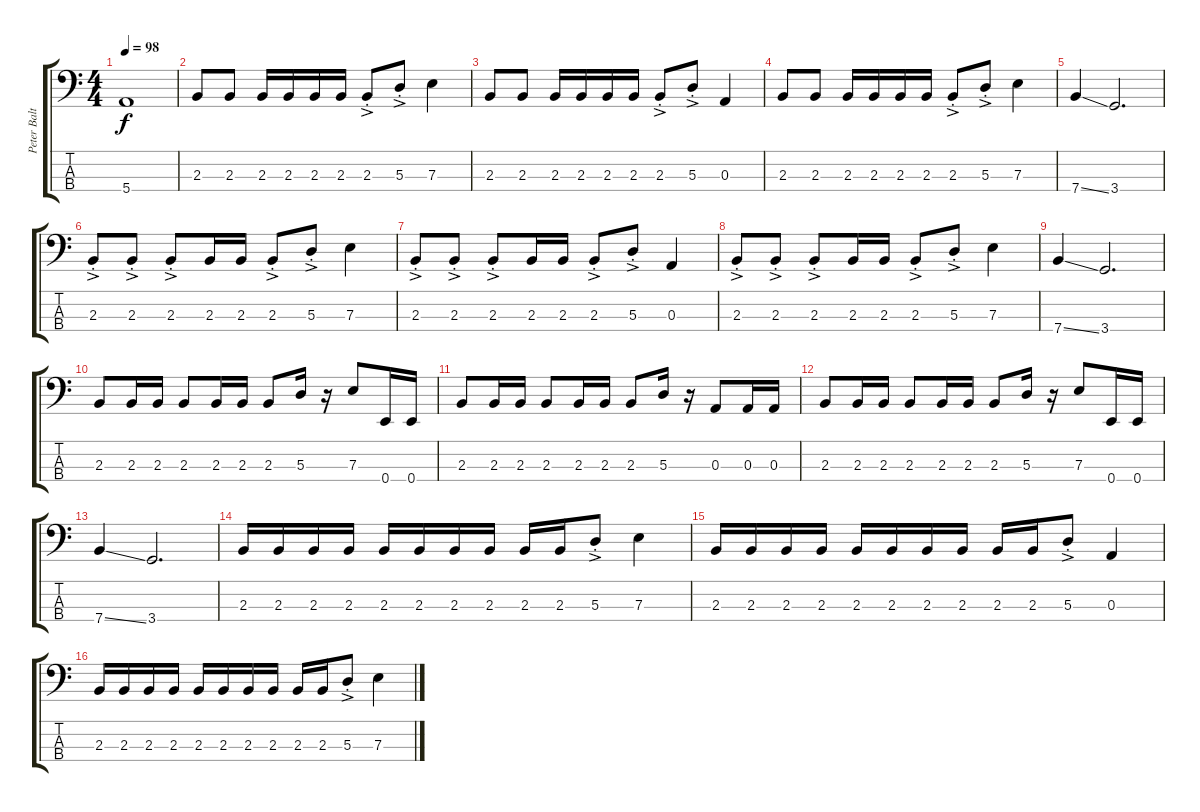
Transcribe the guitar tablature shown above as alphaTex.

\track ("Peter Baltes" "Peter Balt") {instrument electricbassfinger}
\staff {score tabs}
\tuning (G2 D2 A1 E1) {hide}
\ts (4 4)
\tempo 98
\clef f4
\ks c
5.4{t}.1{dy f} |
2.3.8 2.3.8 2.3.16 2.3.16 2.3.16 2.3.16 2.3{ac st}.8 5.3{ac st}.8 7.3.4 |
2.3.8 2.3.8 2.3.16 2.3.16 2.3.16 2.3.16 2.3{ac st}.8 5.3{ac st}.8 0.3.4 |
2.3.8 2.3.8 2.3.16 2.3.16 2.3.16 2.3.16 2.3{ac st}.8 5.3{ac st}.8 7.3.4 |
7.4{ss}.4 3.4.2{d} |
2.3{ac st}.8 2.3{ac st}.8 2.3{ac st}.8 2.3.16 2.3.16 2.3{ac st}.8 5.3{ac st}.8 7.3.4 |
2.3{ac st}.8 2.3{ac st}.8 2.3{ac st}.8 2.3.16 2.3.16 2.3{ac st}.8 5.3{ac st}.8 0.3.4 |
2.3{ac st}.8 2.3{ac st}.8 2.3{ac st}.8 2.3.16 2.3.16 2.3{ac st}.8 5.3{ac st}.8 7.3.4 |
7.4{ss}.4 3.4.2{d} |
2.3.8 2.3.16 2.3.16 2.3.8 2.3.16 2.3.16 2.3.8 5.3.16 r.16 7.3.8 0.4.16 0.4.16 |
2.3.8 2.3.16 2.3.16 2.3.8 2.3.16 2.3.16 2.3.8 5.3.16 r.16 0.3.8 0.3.16 0.3.16 |
2.3.8 2.3.16 2.3.16 2.3.8 2.3.16 2.3.16 2.3.8 5.3.16 r.16 7.3.8 0.4.16 0.4.16 |
7.4{ss}.4 3.4.2{d} |
2.3.16 2.3.16 2.3.16 2.3.16 2.3.16 2.3.16 2.3.16 2.3.16 2.3.16 2.3.16 5.3{ac st}.8 7.3.4 |
2.3.16 2.3.16 2.3.16 2.3.16 2.3.16 2.3.16 2.3.16 2.3.16 2.3.16 2.3.16 5.3{ac st}.8 0.3.4 |
2.3.16 2.3.16 2.3.16 2.3.16 2.3.16 2.3.16 2.3.16 2.3.16 2.3.16 2.3.16 5.3{ac st}.8 7.3.4
